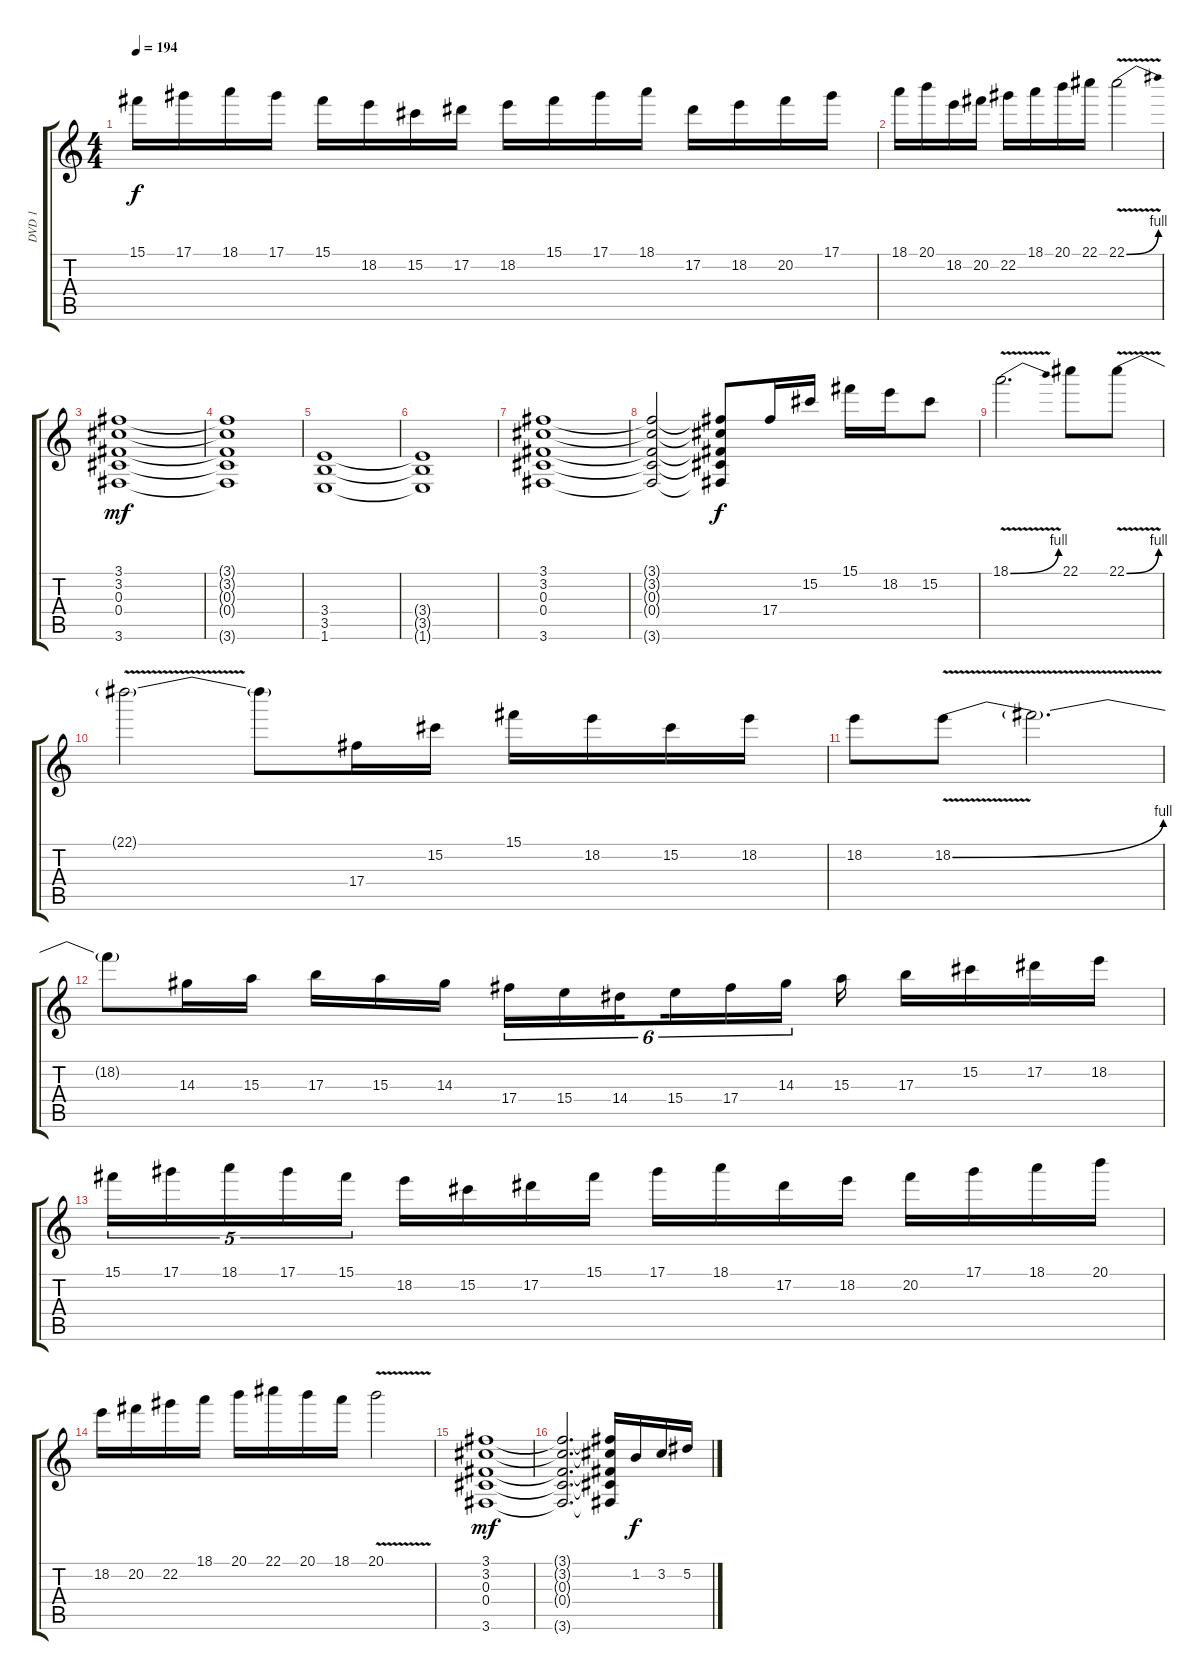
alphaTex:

\track ("DVD 1" "DVD 1") {mute instrument overdrivenguitar}
\staff {score tabs}
\tuning (Eb4 Bb3 Gb3 Db3 Ab2 Eb2) {hide}
\ts (4 4)
\tempo 194
\clef g2
\ks c
15.1.16{dy f} 17.1.16 18.1.16 17.1.16 15.1.16 18.2.16 15.2.16 17.2.16 18.2.16 15.1.16 17.1.16 18.1.16 17.2.16 18.2.16 20.2.16 17.1.16 |
18.1.16 20.1.16 18.2.16 20.2.16 22.2.16 18.1.16 20.1.16 22.1.16 22.1{be (bend 0 0 60 4) v}.2 |
(3.1 3.2 0.3 0.4 3.6).1{dy mf} |
(3.1{t} 3.2{t} 0.3{t} 0.4{t} 3.6{t}).1 |
(3.4 3.5 1.6).1 |
(3.4{t} 3.5{t} 1.6{t}).1 |
(3.1 3.2 0.3 0.4 3.6).1 |
(3.1{t} 3.2{t} 0.3{t} 0.4{t} 3.6{t}).2 (3.1{t} 3.2{t} 0.3{t} 0.4{t} 3.6{t}).8{dy f} 17.4.16 15.2.16 15.1.16 18.2.16 15.2.8 |
18.1{be (bend 0 0 60 4) v}.2{d} 22.1.8 22.1{be (bend 0 0 60 4) v}.8 |
22.1{t}.2 22.1{t}.8 17.4.16 15.2.16 15.1.16 18.2.16 15.2.16 18.2.16 |
18.2.8 18.2{be (bend 0 0 60 4) v}.8 18.2{t}.2{d} |
18.2{t}.8 14.3.16 15.3.16 17.3.16 15.3.16 14.3.16{beam splitsecondary} 17.4.16{tu (6 4)} 15.4.16{tu (6 4)} 14.4.16{tu (6 4) beam splitsecondary} 15.4.16{tu (6 4)} 17.4.16{tu (6 4)} 14.3.16{tu (6 4) beam splitsecondary} 15.3.16 17.3.16 15.2.16 17.2.16 18.2.16 |
15.1.16{tu (5 4)} 17.1.16{tu (5 4)} 18.1.16{tu (5 4)} 17.1.16{tu (5 4)} 15.1.16{tu (5 4)} 18.2.16 15.2.16 17.2.16 15.1.16 17.1.16 18.1.16 17.2.16 18.2.16 20.2.16 17.1.16 18.1.16 20.1.16 |
18.2.16 20.2.16 22.2.16 18.1.16 20.1.16 22.1.16 20.1.16 18.1.16 20.1{v}.2 |
(3.1 3.2 0.3 0.4 3.6).1{dy mf} |
(3.1{t} 3.2{t} 0.3{t} 0.4{t} 3.6{t}).2{d} (3.1{t} 3.2{t} 0.3{t} 0.4{t} 3.6{t}).16 1.2.16{dy f} 3.2.16 5.2.16
